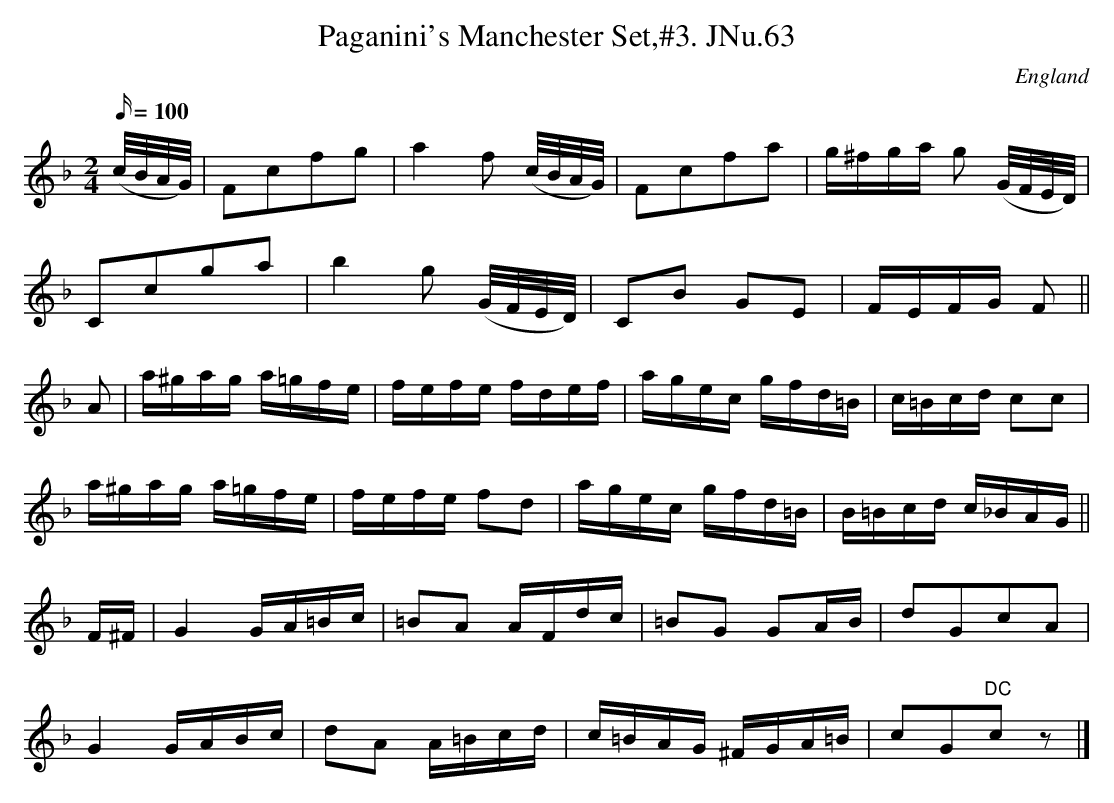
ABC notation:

X:1
T:Paganini's Manchester Set,#3. JNu.63
M:2/4
L:1/16
Q:100
O:England
K:F
(c/B/A/G/)|F2c2f2g2|a4f2 (c/B/A/G/)|F2c2f2a2|g^fga g2 (G/F/E/D/)|!
C2c2g2a2|b4g2 (G/F/E/D/)|C2B2 G2E2|FEFG F2||!
A2|a^gag a=gfe|fefe fdef|agec gfd=B|c=Bcd c2c2|!
a^gag a=gfe|fefe f2d2|agec gfd=B|B=Bcd c_BAG||!
F^F|G4GA=Bc|=B2A2 AFdc|=B2G2 G2AB|d2G2c2A2|!
G4GABc|d2A2 A=Bcd|c=BAG ^FGA=B|c2G2"DC"c2z2|]
